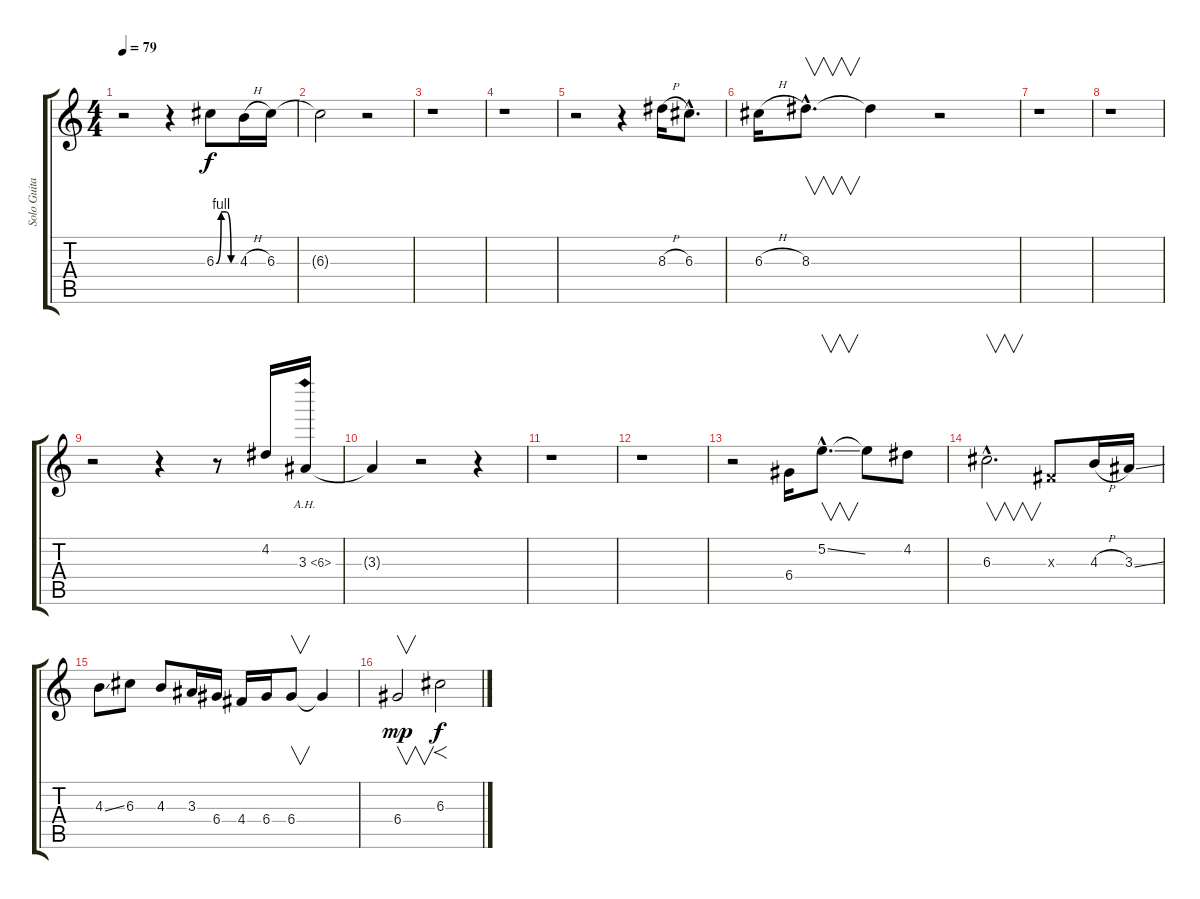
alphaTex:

\track ("Solo Guitar" "Solo Guita") {instrument distortionguitar}
\staff {score tabs}
\tuning (E4 B3 G3 D3 A2 E2) {hide}
\ts (4 4)
\tempo 79
\clef g2
\ks c
r.2{dy f} r.4 6.3{be (custom 0 0 15 4 30 4 45 0 60 0)}.8 4.3{h}.16 6.3.16 |
6.3{t}.2 r.2 |
r.1 |
r.1 |
r.2 r.4 8.3{h}.16 6.3{hac}.8{d} |
6.3{h}.16 8.3{hac}.8{v d} 8.3{t}.4 r.2 |
r.1 |
r.1 |
r.2 r.4 r.8 4.2.16 3.3{ah 3}.16 |
3.3{t}.4 r.2 r.4 |
r.1 |
r.1 |
r.2 6.4.16 5.2{ss hac}.8{v d} 5.2{t}.8 4.2.8 |
6.3{hac}.2{v d} -1.3{x}.8 4.3{h}.16 3.3{ss}.16 |
4.3{ss}.8 6.3.8 4.3.8 3.3.16 6.4.16 4.4.16 6.4.16 6.4.8{v} 6.4{t}.4 |
6.4.2{v dy mp} 6.3.2{f dy f}
